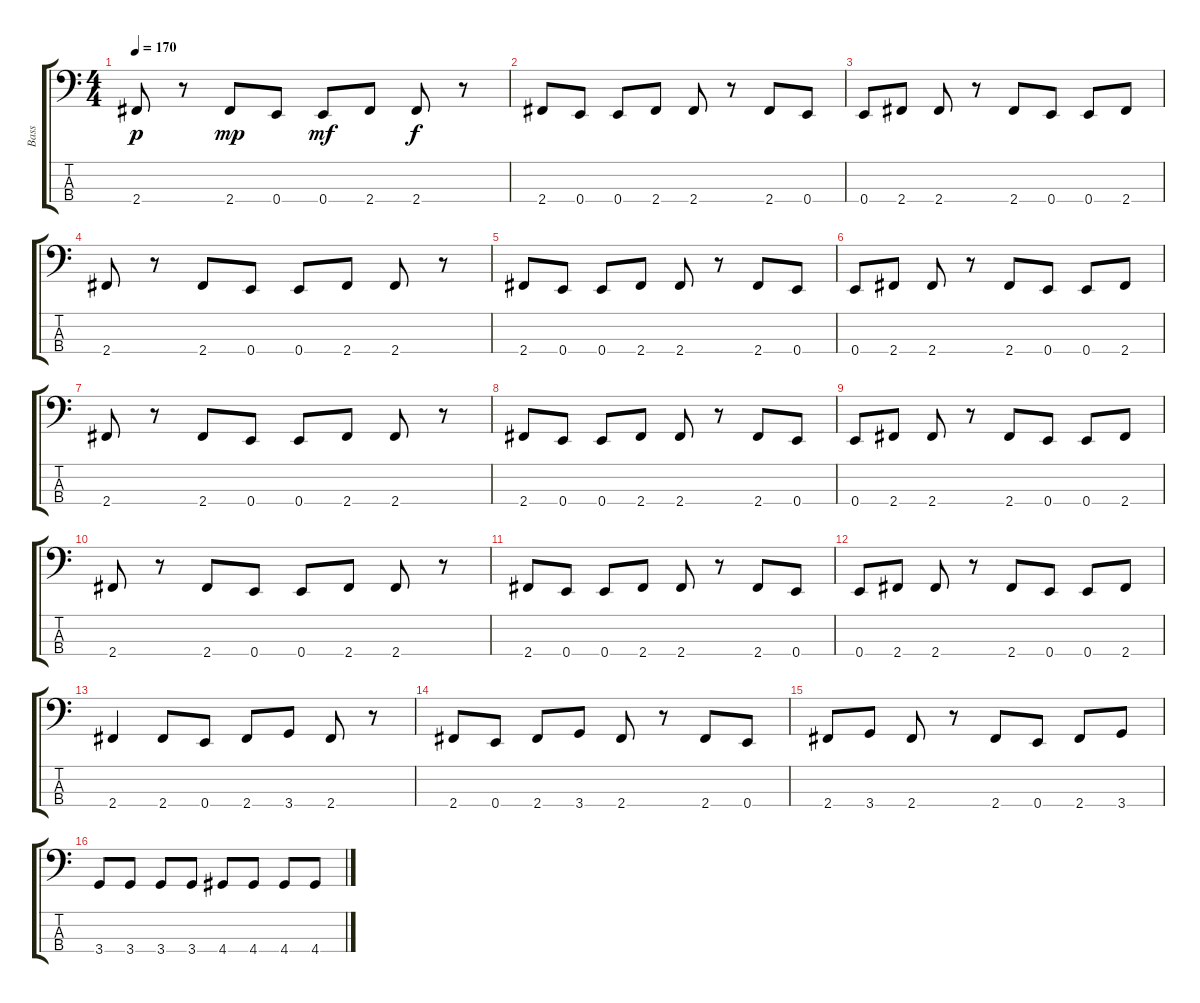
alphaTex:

\track ("Bass" "Bass") {instrument electricbasspick}
\staff {score tabs}
\tuning (G2 D2 A1 E1) {hide}
\ts (4 4)
\tempo 170
\clef f4
\ks c
2.4.8{dy p instrument electricbasspick} r.8 2.4.8{dy mp} 0.4.8 0.4.8{dy mf} 2.4.8 2.4.8{dy f} r.8 |
2.4.8 0.4.8 0.4.8 2.4.8 2.4.8 r.8 2.4.8 0.4.8 |
0.4.8 2.4.8 2.4.8 r.8 2.4.8 0.4.8 0.4.8 2.4.8 |
2.4.8 r.8 2.4.8 0.4.8 0.4.8 2.4.8 2.4.8 r.8 |
2.4.8 0.4.8 0.4.8 2.4.8 2.4.8 r.8 2.4.8 0.4.8 |
0.4.8 2.4.8 2.4.8 r.8 2.4.8 0.4.8 0.4.8 2.4.8 |
2.4.8 r.8 2.4.8 0.4.8 0.4.8 2.4.8 2.4.8 r.8 |
2.4.8 0.4.8 0.4.8 2.4.8 2.4.8 r.8 2.4.8 0.4.8 |
0.4.8 2.4.8 2.4.8 r.8 2.4.8 0.4.8 0.4.8 2.4.8 |
2.4.8 r.8 2.4.8 0.4.8 0.4.8 2.4.8 2.4.8 r.8 |
2.4.8 0.4.8 0.4.8 2.4.8 2.4.8 r.8 2.4.8 0.4.8 |
0.4.8 2.4.8 2.4.8 r.8 2.4.8 0.4.8 0.4.8 2.4.8 |
2.4.4 2.4.8 0.4.8 2.4.8 3.4.8 2.4.8 r.8 |
2.4.8 0.4.8 2.4.8 3.4.8 2.4.8 r.8 2.4.8 0.4.8 |
2.4.8 3.4.8 2.4.8 r.8 2.4.8 0.4.8 2.4.8 3.4.8 |
3.4.8 3.4.8 3.4.8 3.4.8 4.4.8 4.4.8 4.4.8 4.4.8
